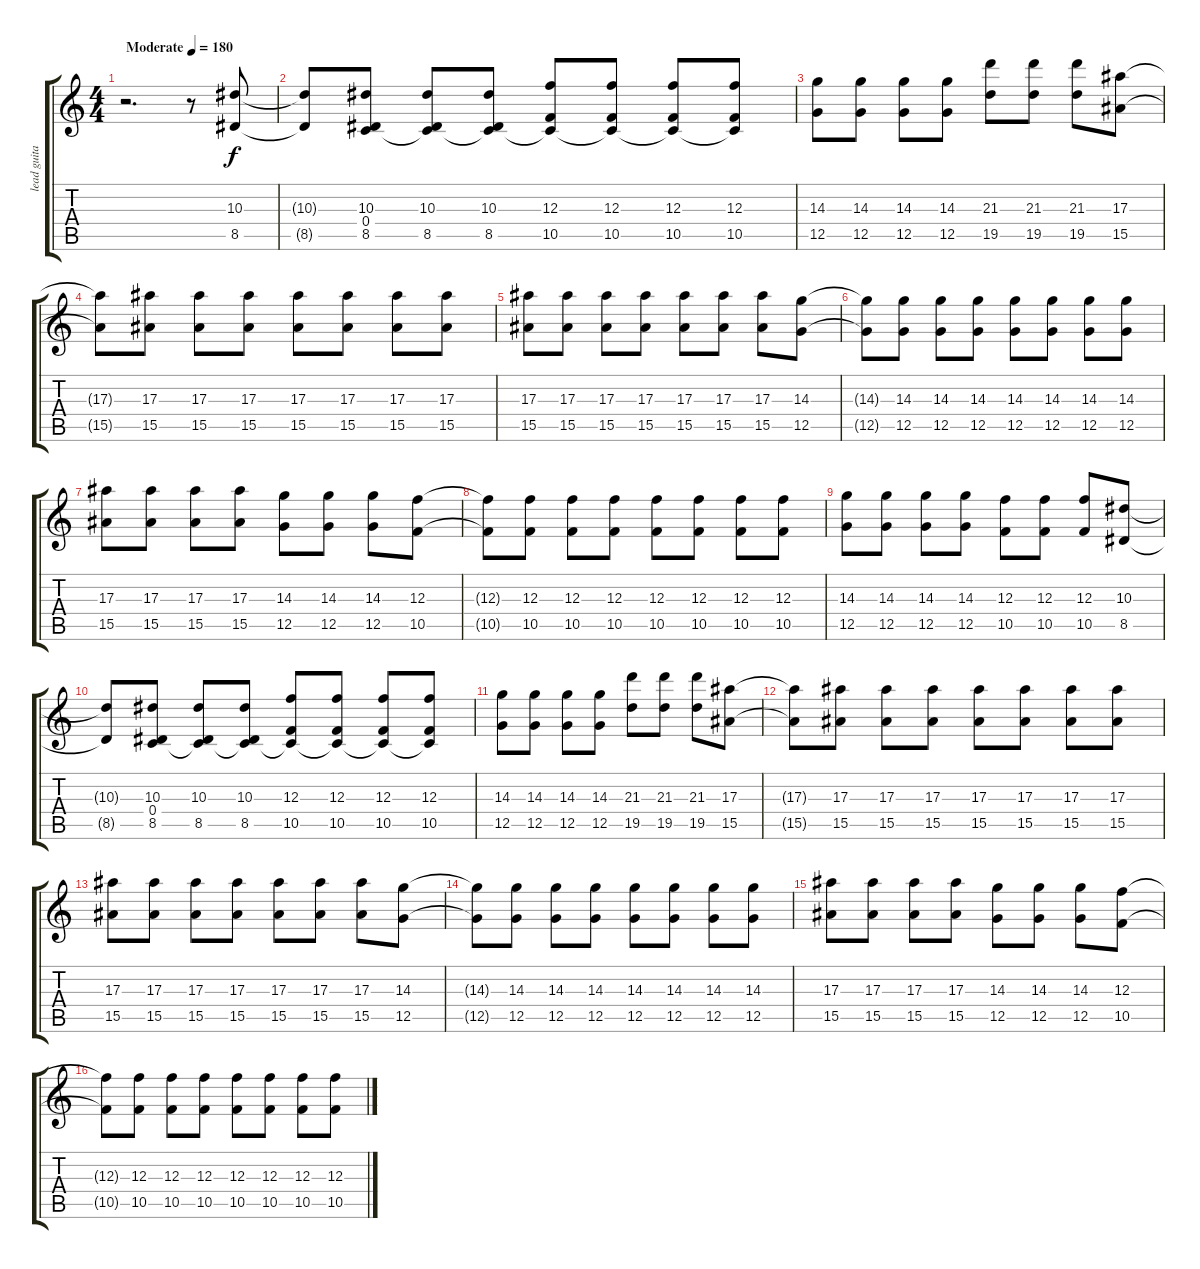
\track ("lead guitar" "lead guita") {instrument distortionguitar}
\staff {score tabs}
\tuning (D4 A3 F3 C3 G2 C2) {hide}
\ts (4 4)
\tempo (180 "Moderate")
\clef g2
\ks c
r.2{d dy f instrument distortionguitar} r.8 (10.3 8.5).8 |
(10.3{t} 8.5{t}).8 (10.3 0.4 8.5).8 (10.3 0.4{t} 8.5).8 (10.3 0.4{t} 8.5).8 (12.3 0.4{t} 10.5).8 (12.3 0.4{t} 10.5).8 (12.3 0.4{t} 10.5).8 (12.3 0.4{t} 10.5).8 |
(14.3 12.5).8 (14.3 12.5).8 (14.3 12.5).8 (14.3 12.5).8 (21.3 19.5).8 (21.3 19.5).8 (21.3 19.5).8 (17.3 15.5).8 |
(17.3{t} 15.5{t}).8 (17.3 15.5).8 (17.3 15.5).8 (17.3 15.5).8 (17.3 15.5).8 (17.3 15.5).8 (17.3 15.5).8 (17.3 15.5).8 |
(17.3 15.5).8 (17.3 15.5).8 (17.3 15.5).8 (17.3 15.5).8 (17.3 15.5).8 (17.3 15.5).8 (17.3 15.5).8 (14.3 12.5).8 |
(14.3{t} 12.5{t}).8 (14.3 12.5).8 (14.3 12.5).8 (14.3 12.5).8 (14.3 12.5).8 (14.3 12.5).8 (14.3 12.5).8 (14.3 12.5).8 |
(17.3 15.5).8 (17.3 15.5).8 (17.3 15.5).8 (17.3 15.5).8 (14.3 12.5).8 (14.3 12.5).8 (14.3 12.5).8 (12.3 10.5).8 |
(12.3{t} 10.5{t}).8 (12.3 10.5).8 (12.3 10.5).8 (12.3 10.5).8 (12.3 10.5).8 (12.3 10.5).8 (12.3 10.5).8 (12.3 10.5).8 |
(14.3 12.5).8 (14.3 12.5).8 (14.3 12.5).8 (14.3 12.5).8 (12.3 10.5).8 (12.3 10.5).8 (12.3 10.5).8 (10.3 8.5).8 |
(10.3{t} 8.5{t}).8 (10.3 0.4 8.5).8 (10.3 0.4{t} 8.5).8 (10.3 0.4{t} 8.5).8 (12.3 0.4{t} 10.5).8 (12.3 0.4{t} 10.5).8 (12.3 0.4{t} 10.5).8 (12.3 0.4{t} 10.5).8 |
(14.3 12.5).8 (14.3 12.5).8 (14.3 12.5).8 (14.3 12.5).8 (21.3 19.5).8 (21.3 19.5).8 (21.3 19.5).8 (17.3 15.5).8 |
(17.3{t} 15.5{t}).8 (17.3 15.5).8 (17.3 15.5).8 (17.3 15.5).8 (17.3 15.5).8 (17.3 15.5).8 (17.3 15.5).8 (17.3 15.5).8 |
(17.3 15.5).8 (17.3 15.5).8 (17.3 15.5).8 (17.3 15.5).8 (17.3 15.5).8 (17.3 15.5).8 (17.3 15.5).8 (14.3 12.5).8 |
(14.3{t} 12.5{t}).8 (14.3 12.5).8 (14.3 12.5).8 (14.3 12.5).8 (14.3 12.5).8 (14.3 12.5).8 (14.3 12.5).8 (14.3 12.5).8 |
(17.3 15.5).8 (17.3 15.5).8 (17.3 15.5).8 (17.3 15.5).8 (14.3 12.5).8 (14.3 12.5).8 (14.3 12.5).8 (12.3 10.5).8 |
(12.3{t} 10.5{t}).8 (12.3 10.5).8 (12.3 10.5).8 (12.3 10.5).8 (12.3 10.5).8 (12.3 10.5).8 (12.3 10.5).8 (12.3 10.5).8
